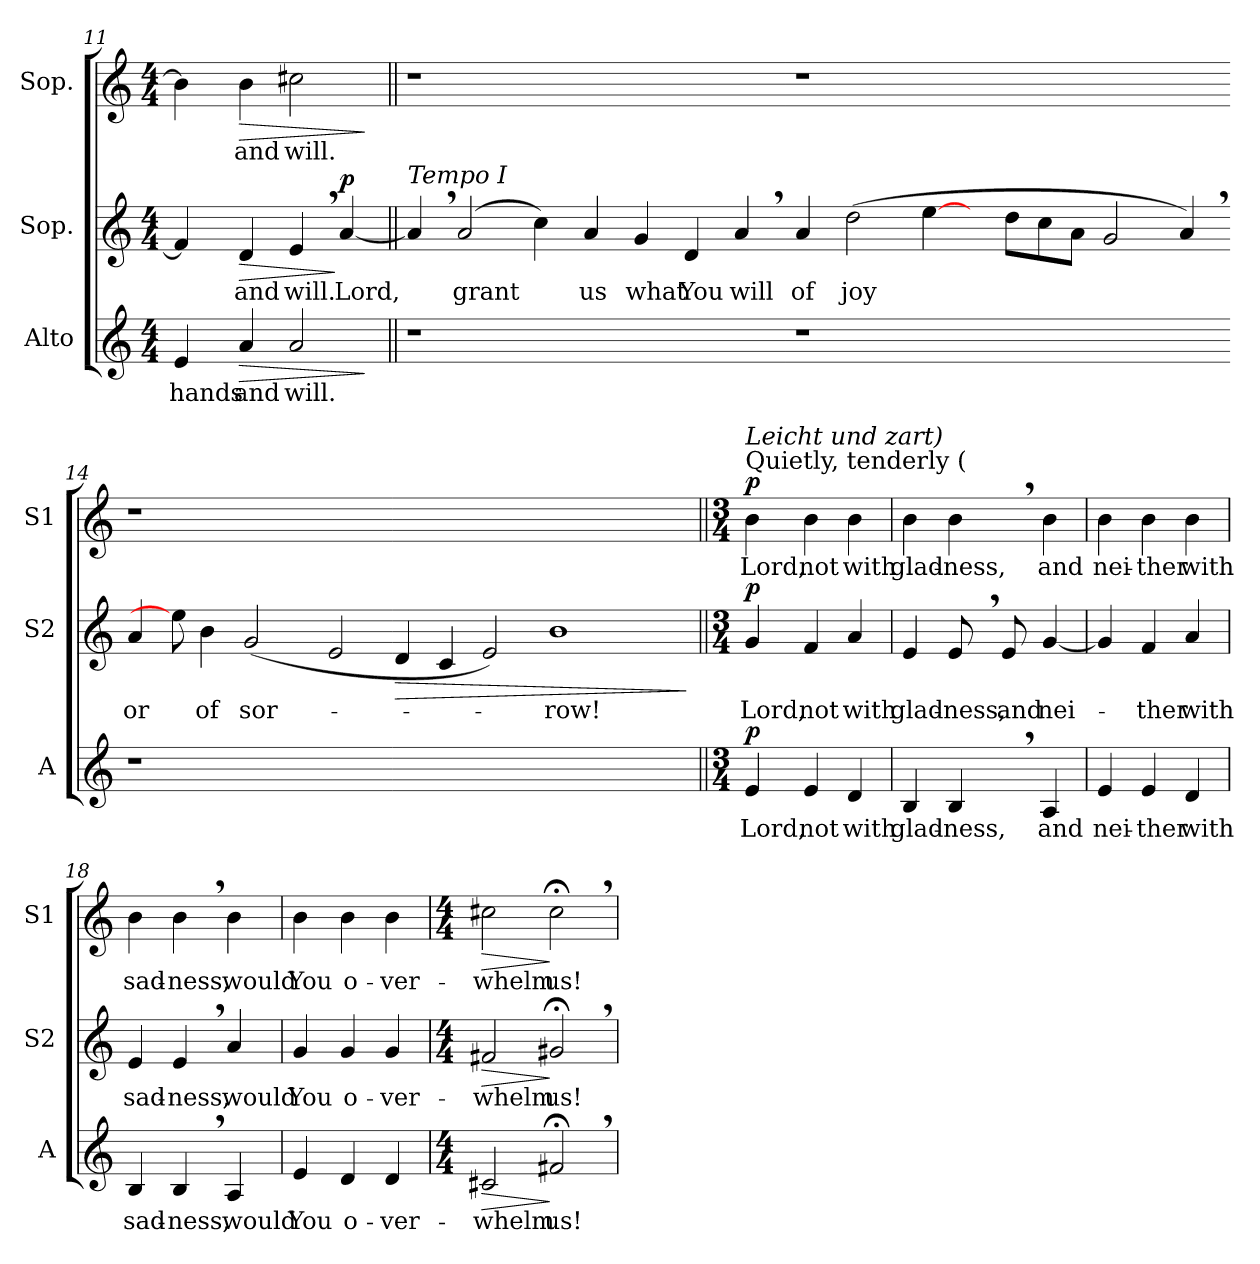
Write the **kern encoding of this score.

**kern	**text	**dynam	**kern	**text	**dynam	**kern	**text	**dynam
*part3	*part3	*part3	*part2	*part2	*part2	*part1	*part1	*part1
*staff3	*staff3	*staff3	*staff2	*staff2	*staff2	*staff1	*staff1	*staff1
*I"Alto	*	*	*I"Sop.	*	*	*I"Sop.	*	*
*I'A	*	*	*I'S2	*	*	*I'S1	*	*
*clefG2	*	*	*clefG2	*	*	*clefG2	*	*
*k[]	*	*	*k[]	*	*	*k[]	*	*
*a:	*	*	*a:	*	*	*a:	*	*
*M4/4	*	*	*M4/4	*	*	*M4/4	*	*
=11	=11	=11	=11	=11	=11	=11	=11	=11
!	!LO:LY:b	!	!	!	!	!	!	!
4e/	hands	.	4f#/]	.	.	4b\]	.	.
!	!LO:LY:b	!LO:HP:b	!	!	!	!	!	!
!	!	!	!	!LO:LY:b	!LO:HP:b	!	!	!
!	!	!	!	!	!	!	!LO:LY:b	!LO:HP:b
4a/	and	>	4d/	and	>	4b\	and	>
!	!LO:LY:b	!	!	!	!	!	!	!
!	!	!	!	!LO:LY:b	!	!	!	!
!	!	!	!	!	!	!	!LO:LY:b	!
2a/	will.	.	4e,>/	will.	.	2cc#X\	will.	.
!	!	!	!	!LO:LY:b	!LO:DY:n=1:a	!	!	!
.	.	.	[4a/	Lord,	] p	.	.	.
.	.	]	.	.	.	.	.	]
!!LO:PB:g=z
=12||	=12||	=12||	=12||	=12||	=12||	=12||	=12||	=12||
!	!	!	!LO:TX:a:i:t=Tempo I	!	!	!	!	!
1r	.	.	4a,>/]	.	.	1r	.	.
!	!	!	!	!LO:LY:b	!	!	!	!
.	.	.	(2a/	grant	.	.	.	.
.	.	.	4cc\)	.	.	.	.	.
!	!	!	!	!LO:LY:b	!	!	!	!
1ryy	.	.	4a/	us	.	1ryy	.	.
!	!	!	!	!LO:LY:b	!	!	!	!
.	.	.	4g/	what	.	.	.	.
!	!	!	!	!LO:LY:b	!	!	!	!
.	.	.	4d/	You	.	.	.	.
!	!	!	!	!LO:LY:b	!	!	!	!
.	.	.	4a,>/	will	.	.	.	.
=13-	=13-	=13-	=13-	=13-	=13-	=13-	=13-	=13-
!	!	!	!	!LO:LY:b	!	!	!	!
1r	.	.	4a/	of	.	1r	.	.
!	!	!	!	!LO:LY:b	!	!	!	!
.	.	.	(>2dd\	joy	.	.	.	.
.	.	.	[4ee\	.	.	.	.	.
1ryy	.	.	8ryy	.	.	1ryy	.	.
.	.	.	8dd\L	.	.	.	.	.
.	.	.	8cc\	.	.	.	.	.
.	.	.	8a\J	.	.	.	.	.
.	.	.	2g/	.	.	.	.	.
4ryy	.	.	4a,>/)	.	.	4ryy	.	.
=14-	=14-	=14-	=14-	=14-	=14-	=14-	=14-	=14-
!	!	!	!	!LO:LY:b	!	!	!	!
1r	.	.	4a/	or	.	1r	.	.
.	.	.	8ee\]	.	.	.	.	.
!	!	!	!	!LO:LY:b	!	!	!	!
.	.	.	4b\	of	.	.	.	.
!	!	!	!	!LO:LY:b	!	!	!	!
.	.	.	(<2g/	sor-	.	.	.	.
0ryy	.	.	.	.	.	0ryy	.	.
.	.	.	2e/	.	.	.	.	.
!	!	!	!	!	!LO:HP:b	!	!	!
.	.	.	4d/	.	>	.	.	.
.	.	.	4c/	.	.	.	.	.
.	.	.	2e/)	.	.	.	.	.
!	!	!	!	!LO:LY:b	!	!	!	!
.	.	.	1b	-row!	.	.	.	.
2ryy	.	.	.	.	.	2ryy	.	.
8ryy	.	.	.	.	.	8ryy	.	.
.	.	.	.	.	]	.	.	.
!!LO:LB:g=z
=15||	=15||	=15||	=15||	=15||	=15||	=15||	=15||	=15||
*M3/4	*	*	*M3/4	*	*	*M3/4	*	*
!	!LO:LY:b	!	!	!	!	!	!	!
!	!	!	!	!LO:LY:b	!	!	!	!
!	!	!	!	!	!	!LO:TX:a:t=Quietly, tenderly (	!	!
!	!	!	!	!	!	!LO:TX:a:i:t=Leicht und zart)	!	!
!	!	!LO:DY:a	!	!	!LO:DY:a	!	!LO:LY:b	!LO:DY:a
4e/	Lord,	p	4g/	Lord,	p	4b\	Lord,	p
!	!LO:LY:b	!	!	!	!	!	!	!
!	!	!	!	!LO:LY:b	!	!	!	!
!	!	!	!	!	!	!	!LO:LY:b	!
4e/	not	.	4f/	not	.	4b\	not	.
!	!LO:LY:b	!	!	!	!	!	!	!
!	!	!	!	!LO:LY:b	!	!	!	!
!	!	!	!	!	!	!	!LO:LY:b	!
4d/	with	.	4a/	with	.	4b\	with	.
=16	=16	=16	=16	=16	=16	=16	=16	=16
!	!LO:LY:b	!	!	!	!	!	!	!
!	!	!	!	!LO:LY:b	!	!	!	!
!	!	!	!	!	!	!	!LO:LY:b	!
4B/	glad-	.	4e/	glad-	.	4b\	glad-	.
!	!LO:LY:b	!	!	!	!	!	!	!
!	!	!	!	!LO:LY:b	!	!	!	!
!	!	!	!	!	!	!	!LO:LY:b	!
4B,>/	-ness,	.	8e,>/	-ness,	.	4b,>\	-ness,	.
!	!	!	!	!LO:LY:b	!	!	!	!
.	.	.	8e/	and	.	.	.	.
!	!LO:LY:b	!	!	!	!	!	!	!
!	!	!	!	!LO:LY:b	!	!	!	!
!	!	!	!	!	!	!	!LO:LY:b	!
4A/	and	.	[4g/	nei-	.	4b\	and	.
=17	=17	=17	=17	=17	=17	=17	=17	=17
!	!LO:LY:b	!	!	!	!	!	!	!
!	!	!	!	!	!	!	!LO:LY:b	!
4e/	nei-	.	4g/]	.	.	4b\	nei-	.
!	!LO:LY:b	!	!	!	!	!	!	!
!	!	!	!	!LO:LY:b	!	!	!	!
!	!	!	!	!	!	!	!LO:LY:b	!
4e/	-ther	.	4f/	-ther	.	4b\	-ther	.
!	!LO:LY:b	!	!	!	!	!	!	!
!	!	!	!	!LO:LY:b	!	!	!	!
!	!	!	!	!	!	!	!LO:LY:b	!
4d/	with	.	4a/	with	.	4b\	with	.
=18	=18	=18	=18	=18	=18	=18	=18	=18
!	!LO:LY:b	!	!	!	!	!	!	!
!	!	!	!	!LO:LY:b	!	!	!	!
!	!	!	!	!	!	!	!LO:LY:b	!
4B/	sad-	.	4e/	sad-	.	4b\	sad-	.
!	!LO:LY:b	!	!	!	!	!	!	!
!	!	!	!	!LO:LY:b	!	!	!	!
!	!	!	!	!	!	!	!LO:LY:b	!
4B,>/	-ness,	.	4e,>/	-ness,	.	4b,>\	-ness,	.
!	!LO:LY:b	!	!	!	!	!	!	!
!	!	!	!	!LO:LY:b	!	!	!	!
!	!	!	!	!	!	!	!LO:LY:b	!
4A/	would	.	4a/	would	.	4b\	would	.
=19	=19	=19	=19	=19	=19	=19	=19	=19
!	!LO:LY:b	!	!	!	!	!	!	!
!	!	!	!	!LO:LY:b	!	!	!	!
!	!	!	!	!	!	!	!LO:LY:b	!
4e/	You	.	4g/	You	.	4b\	You	.
!	!LO:LY:b	!	!	!	!	!	!	!
!	!	!	!	!LO:LY:b	!	!	!	!
!	!	!	!	!	!	!	!LO:LY:b	!
4d/	o-	.	4g/	o-	.	4b\	o-	.
!	!LO:LY:b	!	!	!	!	!	!	!
!	!	!	!	!LO:LY:b	!	!	!	!
!	!	!	!	!	!	!	!LO:LY:b	!
4d/	-ver-	.	4g/	-ver-	.	4b\	-ver-	.
!!LO:LB:g=z
=20	=20	=20	=20	=20	=20	=20	=20	=20
*M4/4	*	*	*M4/4	*	*	*M4/4	*	*
!	!LO:LY:b	!LO:HP:b	!	!	!	!	!	!
!	!	!	!	!LO:LY:b	!LO:HP:b	!	!	!
!	!	!	!	!	!	!	!LO:LY:b	!LO:HP:b
2c#X/	-whelm	>	2f#X/	-whelm	>	2cc#X\	-whelm	>
!	!LO:LY:b	!	!	!	!	!	!	!
!	!	!	!	!LO:LY:b	!	!	!	!
!	!	!	!	!	!	!	!LO:LY:b	!
2f#X;<,>/	us!	]	2g#X;<,>/	us!	]	2cc#;<,>\	us!	]
=	=	=	=	=	=	=	=	=
*-	*-	*-	*-	*-	*-	*-	*-	*-
